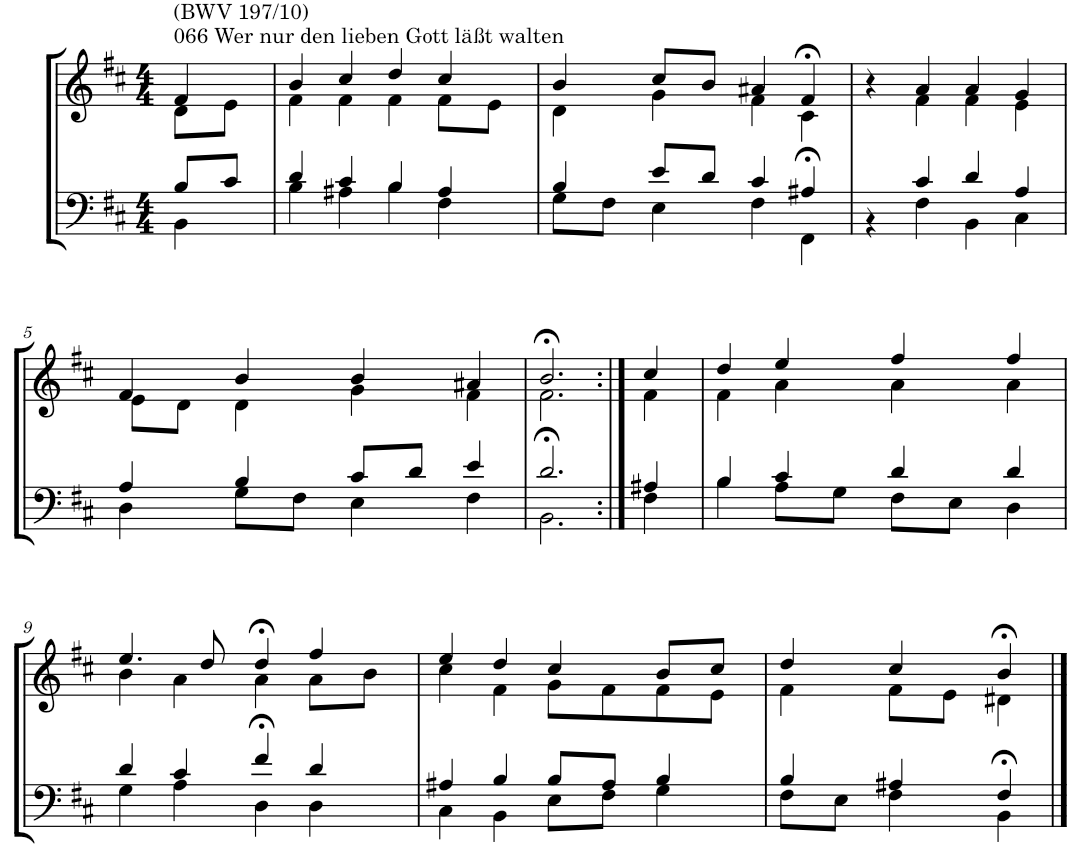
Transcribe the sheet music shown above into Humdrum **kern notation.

**kern	**kern
*part2	*part1
*staff2	*staff1
*I"Tenor/Baß	*I"Sopran/Alt
*clefF4	*clefG2
*k[f#c#]	*k[f#c#]
*M4/4	*M4/4
=1	=1
*^	*^
!	!	!LO:TX:a:t=066 Wer nur den lieben Gott läßt walten	!
!	!	!LO:TX:a:t=(BWV 197/10)	!
8B/L	4BB\	4f#/	8d\L
8c#/J	.	.	8e\J
=2	=2	=2	=2
4d/	4B\	4b/	4f#\
4c#/	4A#X\	4cc#/	4f#\
4B/	4B\	4dd/	4f#\
4A#/	4F#\	4cc#/	8f#\L
.	.	.	8e\J
=3	=3	=3	=3
4B/	8G\L	4b/	4d\
.	8F#\J	.	.
8e/L	4E\	8cc#/L	4g\
8d/J	.	8b/J	.
4c#/	4F#\	4a#X/	4f#\
4A#X/	4FF#>\	4f#>/	4c#\
=4	=4	=4	=4
4ryy	4r	4r	4ryy
4c#/	4F#\	4a/	4f#\
4d/	4BB\	4a/	4f#\
4A/	4C#\	4g/	4e\
!!LO:LB:g=z	!!
=5	=5	=5	=5
4A/	4D\	4f#/	8e\L
.	.	.	8d\J
4B/	8G\L	4b/	4d\
.	8F#\J	.	.
8c#/L	4E\	4b/	4g\
8d/J	.	.	.
4e/	4F#\	4a#X/	4f#\
=6	=6	=6	=6
2.d/	2.BB>\	2.b>/	2.f#\
=7:|!	=7:|!	=7:|!	=7:|!
4A#X/	4F#\	4cc#/	4f#\
=8	=8	=8	=8
4B/	4B\	4dd/	4f#\
4c#/	8A\L	4ee/	4a\
.	8G\J	.	.
4d/	8F#\L	4ff#/	4a\
.	8E\J	.	.
4d/	4D\	4ff#/	4a\
!!LO:LB:g=z	!!
=9	=9	=9	=9
4d/	4G\	4.ee/	4b\
4c#/	4A\	.	4a\
.	.	8dd/	.
4f#/	4D>\	4dd>/	4a\
4d/	4D\	4ff#/	8a\L
.	.	.	8b\J
=10	=10	=10	=10
4A#X/	4C#\	4ee/	4cc#\
4B/	4BB\	4dd/	4f#\
8B/L	8E\L	4cc#/	8g\L
8A#/J	8F#\J	.	8f#\
4B/	4G\	8b/L	8f#\
.	.	8cc#/J	8e\J
=11	=11	=11	=11
4B/	8F#\L	4dd/	4f#\
.	8E\J	.	.
4A#X/	4F#\	4cc#/	8f#\L
.	.	.	8e\J
4F#/	4BB>\	4b>/	4d#X\
*v	*v	*	*
*	*v	*v
==	==
*-	*-
